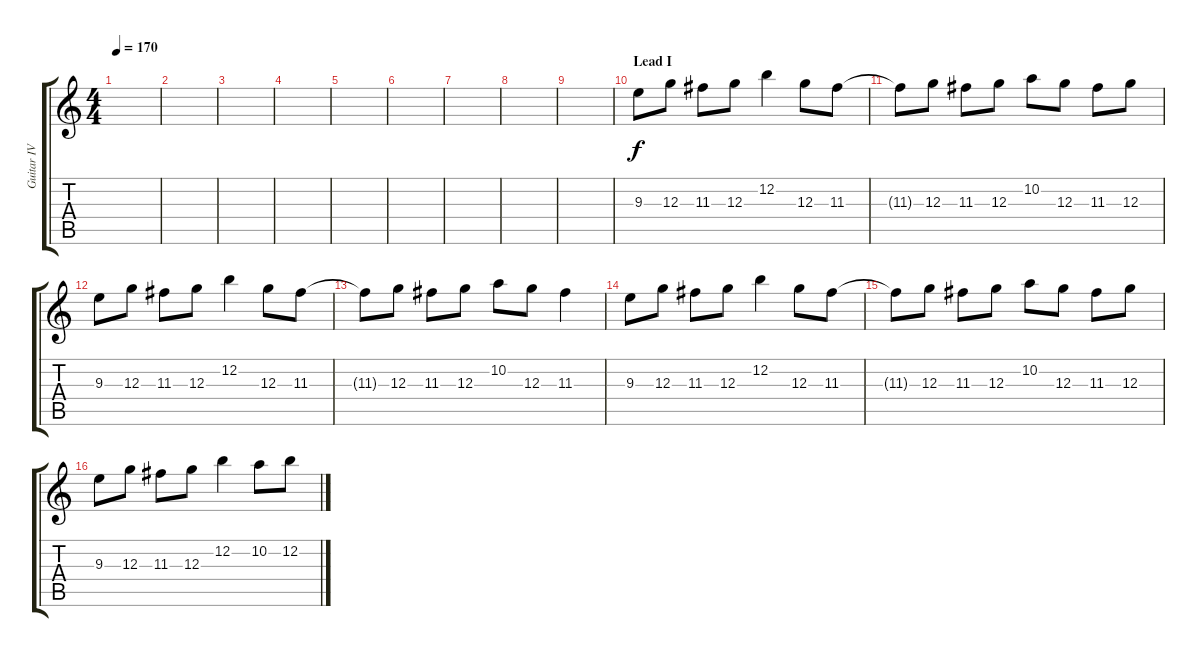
\track ("Guitar IV" "Guitar IV") {instrument distortionguitar}
\staff {score tabs}
\tuning (E4 B3 G3 D3 A2 E2) {hide}
\ts (4 4)
\tempo 170
\clef g2
\ks c
|
|
|
|
|
|
|
|
|
\section ("" "Lead I")
9.3.8 12.3.8 11.3.8 12.3.8 12.2.4 12.3.8 11.3.8 |
11.3{t}.8 12.3.8 11.3.8 12.3.8 10.2.8 12.3.8 11.3.8 12.3.8 |
9.3.8 12.3.8 11.3.8 12.3.8 12.2.4 12.3.8 11.3.8 |
11.3{t}.8 12.3.8 11.3.8 12.3.8 10.2.8 12.3.8 11.3.4 |
9.3.8 12.3.8 11.3.8 12.3.8 12.2.4 12.3.8 11.3.8 |
11.3{t}.8 12.3.8 11.3.8 12.3.8 10.2.8 12.3.8 11.3.8 12.3.8 |
9.3.8 12.3.8 11.3.8 12.3.8 12.2.4 10.2.8 12.2.8
